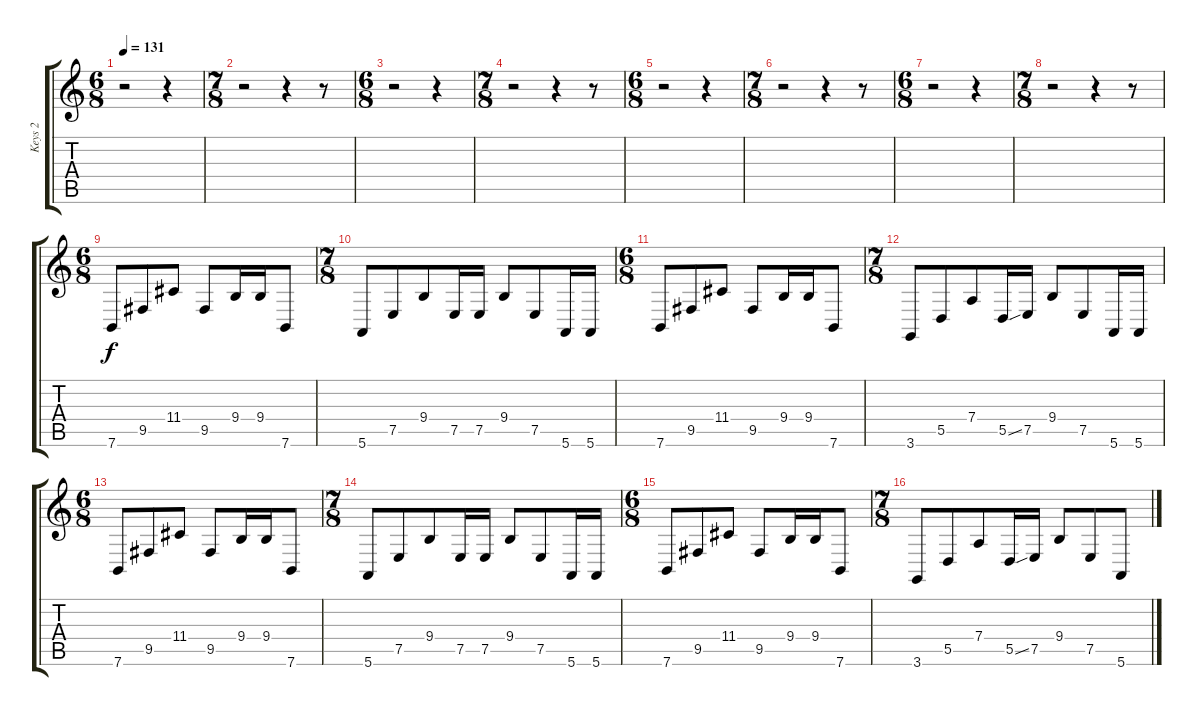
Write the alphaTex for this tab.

\track ("Keys 2" "Keys 2") {instrument rockorgan}
\staff {score tabs}
\tuning (E4 B3 G3 D3 A2 E2) {hide}
\ts (6 8)
\tempo 131
\clef g2
\ks c
r.2{dy f} r.4 |
\ts (7 8)
r.2 r.4 r.8 |
\ts (6 8)
r.2 r.4 |
\ts (7 8)
r.2 r.4 r.8 |
\ts (6 8)
r.2 r.4 |
\ts (7 8)
r.2 r.4 r.8 |
\ts (6 8)
r.2 r.4 |
\ts (7 8)
r.2 r.4 r.8 |
\ts (6 8)
7.6.8 9.5.8 11.4.8 9.5.8 9.4.16 9.4.16 7.6.8 |
\ts (7 8)
5.6.8 7.5.8 9.4.8 7.5.16 7.5.16 9.4.8 7.5.8 5.6.16 5.6.16 |
\ts (6 8)
7.6.8 9.5.8 11.4.8 9.5.8 9.4.16 9.4.16 7.6.8 |
\ts (7 8)
3.6.8 5.5.8 7.4.8 5.5{ss}.16 7.5.16 9.4.8 7.5.8 5.6.16 5.6.16 |
\ts (6 8)
7.6.8 9.5.8 11.4.8 9.5.8 9.4.16 9.4.16 7.6.8 |
\ts (7 8)
5.6.8 7.5.8 9.4.8 7.5.16 7.5.16 9.4.8 7.5.8 5.6.16 5.6.16 |
\ts (6 8)
7.6.8 9.5.8 11.4.8 9.5.8 9.4.16 9.4.16 7.6.8 |
\ts (7 8)
3.6.8 5.5.8 7.4.8 5.5{ss}.16 7.5.16 9.4.8 7.5.8 5.6.8
